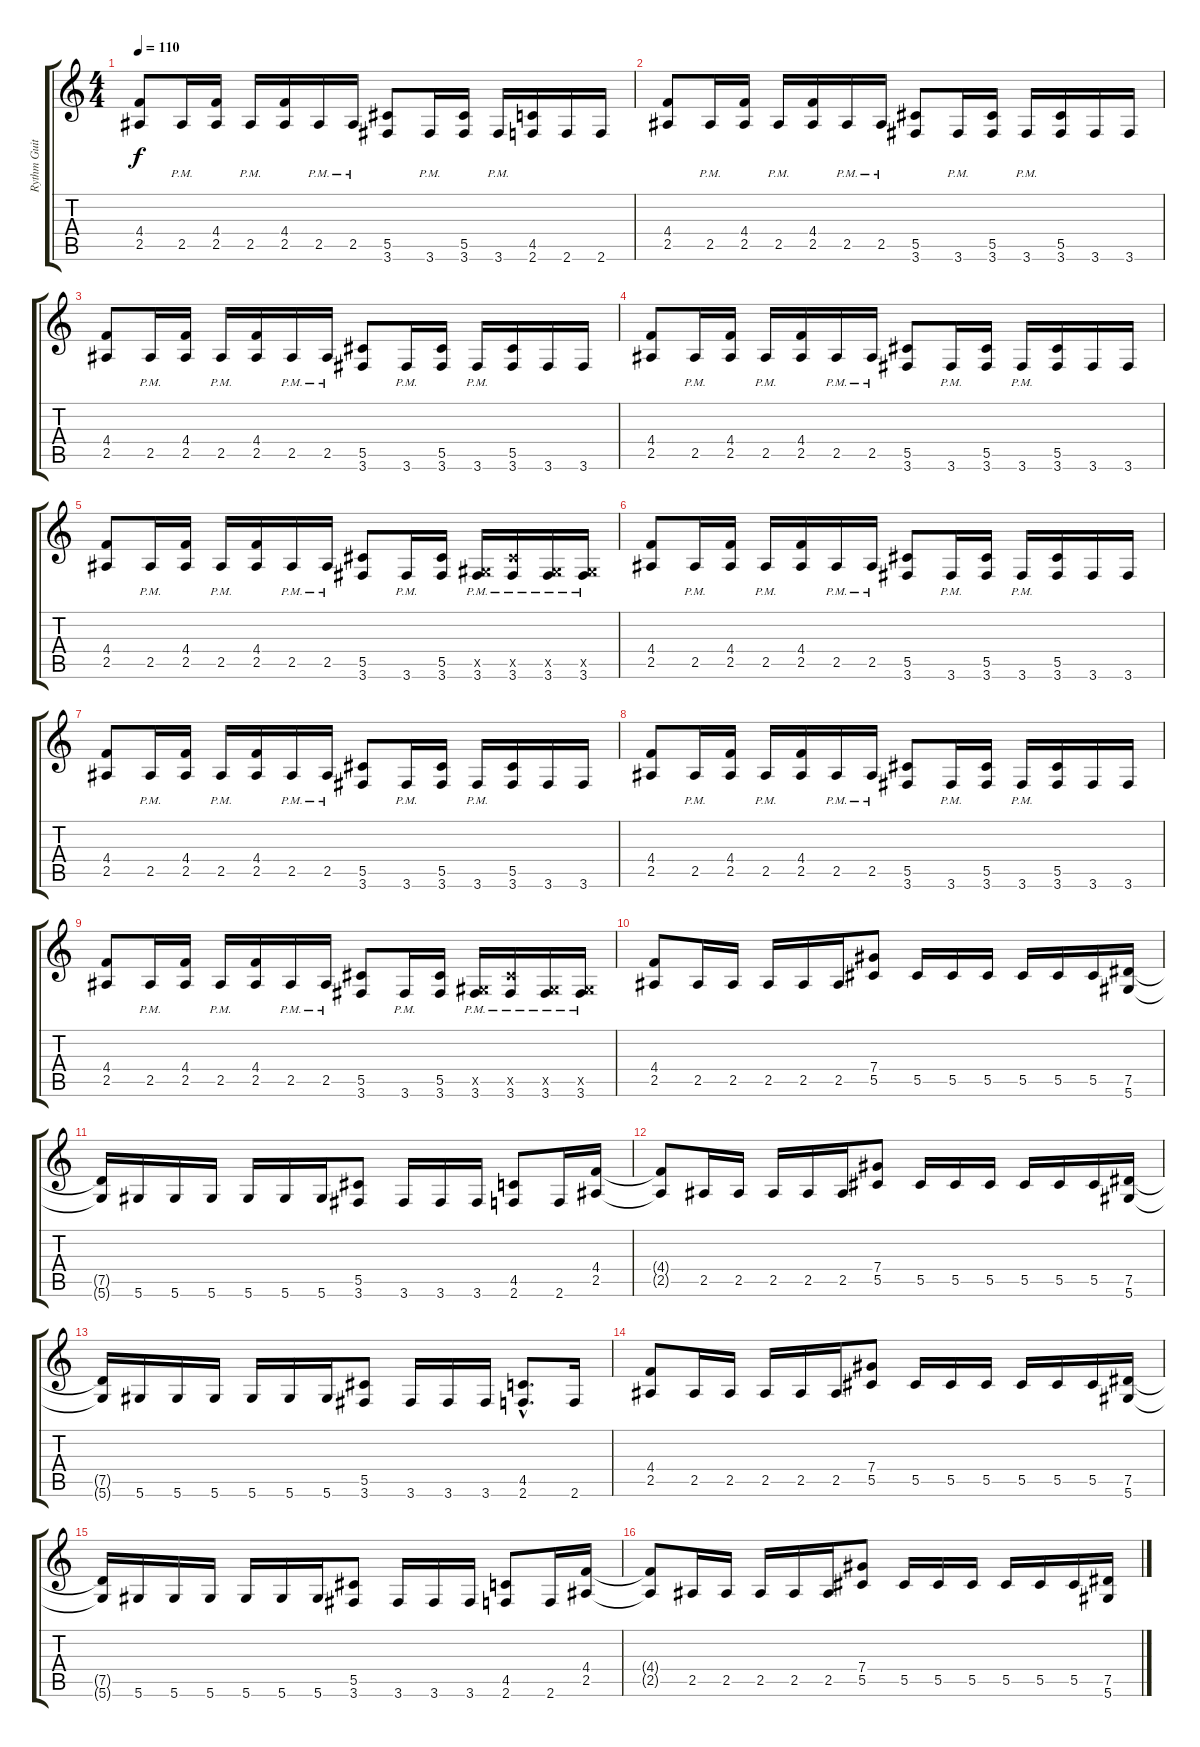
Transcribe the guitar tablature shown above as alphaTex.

\track ("Rythm Guitar" "Rythm Guit") {instrument distortionguitar}
\staff {score tabs}
\tuning (Eb4 Bb3 Gb3 Db3 Ab2 Eb2) {hide}
\ts (4 4)
\tempo 110
\clef g2
\ks c
(4.4 2.5).8{dy f} 2.5{pm}.16 (4.4 2.5).16 2.5{pm}.16 (4.4 2.5).16 2.5{pm}.16 2.5{pm}.16 (5.5 3.6).8 3.6{pm}.16 (5.5 3.6).16 3.6{pm}.16 (4.5 2.6).16 2.6.16 2.6.16 |
(4.4 2.5).8 2.5{pm}.16 (4.4 2.5).16 2.5{pm}.16 (4.4 2.5).16 2.5{pm}.16 2.5{pm}.16 (5.5 3.6).8 3.6{pm}.16 (5.5 3.6).16 3.6{pm}.16 (5.5 3.6).16 3.6.16 3.6.16 |
(4.4 2.5).8 2.5{pm}.16 (4.4 2.5).16 2.5{pm}.16 (4.4 2.5).16 2.5{pm}.16 2.5{pm}.16 (5.5 3.6).8 3.6{pm}.16 (5.5 3.6).16 3.6{pm}.16 (5.5 3.6).16 3.6.16 3.6.16 |
(4.4 2.5).8 2.5{pm}.16 (4.4 2.5).16 2.5{pm}.16 (4.4 2.5).16 2.5{pm}.16 2.5{pm}.16 (5.5 3.6).8 3.6{pm}.16 (5.5 3.6).16 3.6{pm}.16 (5.5 3.6).16 3.6.16 3.6.16 |
(4.4 2.5).8 2.5{pm}.16 (4.4 2.5).16 2.5{pm}.16 (4.4 2.5).16 2.5{pm}.16 2.5{pm}.16 (5.5 3.6).8 3.6{pm}.16 (5.5 3.6).16 (0.5{x} 3.6{pm}).16 (5.5{x} 3.6{pm}).16 (0.5{x} 3.6{pm}).16 (0.5{x} 3.6{pm}).16 |
(4.4 2.5).8 2.5{pm}.16 (4.4 2.5).16 2.5{pm}.16 (4.4 2.5).16 2.5{pm}.16 2.5{pm}.16 (5.5 3.6).8 3.6{pm}.16 (5.5 3.6).16 3.6{pm}.16 (5.5 3.6).16 3.6.16 3.6.16 |
(4.4 2.5).8 2.5{pm}.16 (4.4 2.5).16 2.5{pm}.16 (4.4 2.5).16 2.5{pm}.16 2.5{pm}.16 (5.5 3.6).8 3.6{pm}.16 (5.5 3.6).16 3.6{pm}.16 (5.5 3.6).16 3.6.16 3.6.16 |
(4.4 2.5).8 2.5{pm}.16 (4.4 2.5).16 2.5{pm}.16 (4.4 2.5).16 2.5{pm}.16 2.5{pm}.16 (5.5 3.6).8 3.6{pm}.16 (5.5 3.6).16 3.6{pm}.16 (5.5 3.6).16 3.6.16 3.6.16 |
(4.4 2.5).8 2.5{pm}.16 (4.4 2.5).16 2.5{pm}.16 (4.4 2.5).16 2.5{pm}.16 2.5{pm}.16 (5.5 3.6).8 3.6{pm}.16 (5.5 3.6).16 (0.5{x} 3.6{pm}).16 (5.5{x} 3.6{pm}).16 (0.5{x} 3.6{pm}).16 (0.5{x} 3.6{pm}).16 |
(4.4 2.5).8 2.5.16 2.5.16 2.5.16 2.5.16 2.5.16 (7.4 5.5).8 5.5.16 5.5.16 5.5.16 5.5.16 5.5.16 5.5.16 (7.5 5.6).16 |
(7.5{t} 5.6{t}).16 5.6.16 5.6.16 5.6.16 5.6.16 5.6.16 5.6.16 (5.5 3.6).8 3.6.16 3.6.16 3.6.16 (4.5 2.6).8 2.6.16 (4.4 2.5).16 |
(4.4{t} 2.5{t}).8 2.5.16 2.5.16 2.5.16 2.5.16 2.5.16 (7.4 5.5).8 5.5.16 5.5.16 5.5.16 5.5.16 5.5.16 5.5.16 (7.5 5.6).16 |
(7.5{t} 5.6{t}).16 5.6.16 5.6.16 5.6.16 5.6.16 5.6.16 5.6.16 (5.5 3.6).8 3.6.16 3.6.16 3.6.16 (4.5{hac} 2.6{hac}).8{d} 2.6.16 |
(4.4 2.5).8 2.5.16 2.5.16 2.5.16 2.5.16 2.5.16 (7.4 5.5).8 5.5.16 5.5.16 5.5.16 5.5.16 5.5.16 5.5.16 (7.5 5.6).16 |
(7.5{t} 5.6{t}).16 5.6.16 5.6.16 5.6.16 5.6.16 5.6.16 5.6.16 (5.5 3.6).8 3.6.16 3.6.16 3.6.16 (4.5 2.6).8 2.6.16 (4.4 2.5).16 |
(4.4{t} 2.5{t}).8 2.5.16 2.5.16 2.5.16 2.5.16 2.5.16 (7.4 5.5).8 5.5.16 5.5.16 5.5.16 5.5.16 5.5.16 5.5.16 (7.5 5.6).16
